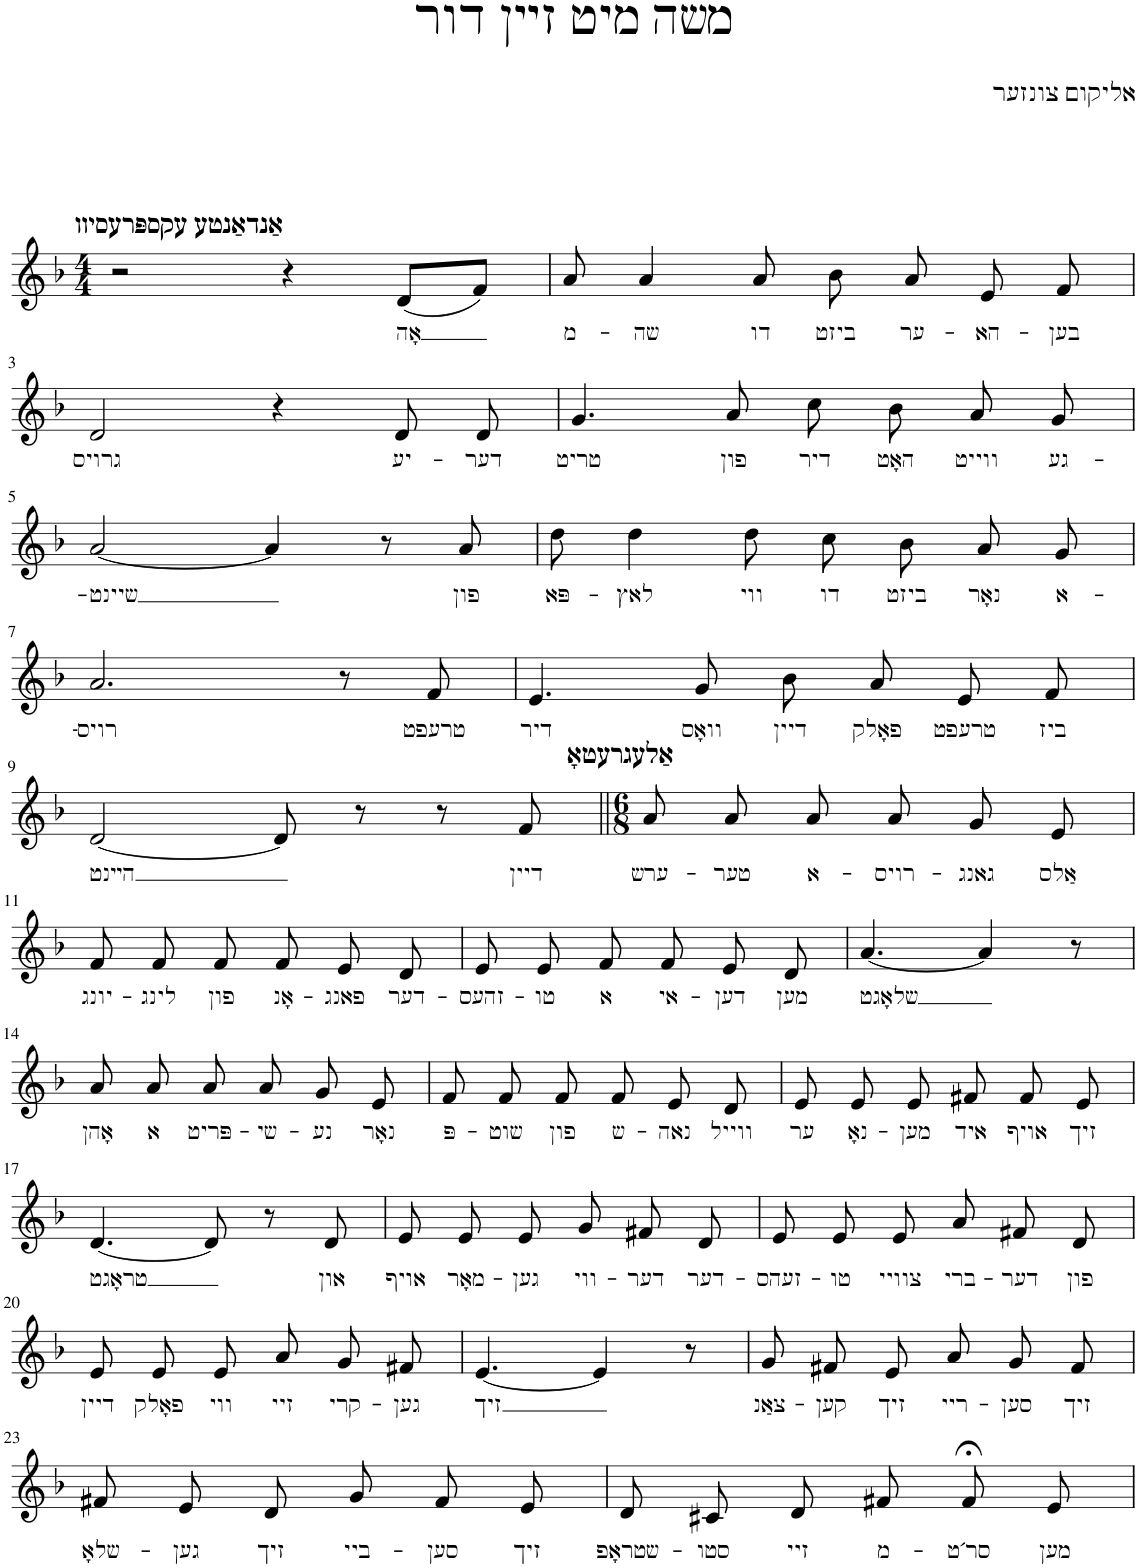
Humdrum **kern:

**kern	**text
*part1	*part1
*staff1	*staff1
*I"Piano	*
*I'Pno.	*
*clefG2	*
*k[b-]	*
*M4/4	*
=1	=1
!LO:TX:a:B:t=אַנדאַנטע עקספּרעסיװ	!
2r	.
4r	.
!	!LO:LY:b
(8d/L	אָה
8f/J)	.
=2	=2
!	!LO:LY:b
8a/	מ-
!	!LO:LY:b
4a/	-שה
!	!LO:LY:b
8a/	דו
!	!LO:LY:b
8b-\	ביזט
!	!LO:LY:b
8a/	ער-
!	!LO:LY:b
8e/	-הא-
!	!LO:LY:b
8f/	-בען
!!LO:LB:g=z
=3	=3
!	!LO:LY:b
2d/	גרויס
4r	.
!	!LO:LY:b
8d/	יע-
!	!LO:LY:b
8d/	-דער
=4	=4
!	!LO:LY:b
4.g/	טריט
!	!LO:LY:b
8a/	פון
!	!LO:LY:b
8cc\	דיר
!	!LO:LY:b
8b-\	האָט
!	!LO:LY:b
8a/	ווייט
!	!LO:LY:b
8g/	גע-
!!LO:LB:g=z
=5	=5
!	!LO:LY:b
[2a/	-שיינט
4a/]	.
8r	.
!	!LO:LY:b
8a/	פון
=6	=6
!	!LO:LY:b
8dd\	פּא-
!	!LO:LY:b
4dd\	-לאץ
!	!LO:LY:b
8dd\	ווי
!	!LO:LY:b
8cc\	דו
!	!LO:LY:b
8b-\	ביזט
!	!LO:LY:b
8a/	נאָר
!	!LO:LY:b
8g/	א-
!!LO:LB:g=z
=7	=7
!	!LO:LY:b
2.a/	-רויס
8r	.
!	!LO:LY:b
8f/	טרעפט
=8	=8
!	!LO:LY:b
4.e/	דיר
!	!LO:LY:b
8g/	וואָס
!	!LO:LY:b
8b-\	דיין
!	!LO:LY:b
8a/	פאָלק
!	!LO:LY:b
8e/	טרעפט
!	!LO:LY:b
8f/	ביז
!!LO:LB:g=z
=9	=9
!	!LO:LY:b
[2d/	הײנט
8d/]	.
8r	.
8r	.
!	!LO:LY:b
8f/	דיין
=10||	=10||
*M6/8	*
!LO:TX:a:B:t=אַלעגרעטאָ	!
!	!LO:LY:b
8a/	ערש-
!	!LO:LY:b
8a/	-טער
!	!LO:LY:b
8a/	א-
!	!LO:LY:b
8a/	-רויס-
!	!LO:LY:b
8g/	-גאנג
!	!LO:LY:b
8e/	אַלס
!!LO:LB:g=z
=11	=11
!	!LO:LY:b
8f/	יונג-
!	!LO:LY:b
8f/	-לינג
!	!LO:LY:b
8f/	פון
!	!LO:LY:b
8f/	אָנ-
!	!LO:LY:b
8e/	-פאנג
!	!LO:LY:b
8d/	דער-
=12	=12
!	!LO:LY:b
8e/	-זהעס-
!	!LO:LY:b
8e/	-טו
!	!LO:LY:b
8f/	א
!	!LO:LY:b
8f/	אי-
!	!LO:LY:b
8e/	-דען
!	!LO:LY:b
8d/	מען
=13	=13
!	!LO:LY:b
[4.a/	שלאָגט
4a/]	.
8r	.
!!LO:LB:g=z
=14	=14
!	!LO:LY:b
8a/	אָהן
!	!LO:LY:b
8a/	א
!	!LO:LY:b
8a/	פּריט-
!	!LO:LY:b
8a/	-שי-
!	!LO:LY:b
8g/	-נע
!	!LO:LY:b
8e/	נאָר
=15	=15
!	!LO:LY:b
8f/	פּ-
!	!LO:LY:b
8f/	-שוט
!	!LO:LY:b
8f/	פון
!	!LO:LY:b
8f/	ש-
!	!LO:LY:b
8e/	-נאה
!	!LO:LY:b
8d/	ווייל
=16	=16
!	!LO:LY:b
8e/	ער
!	!LO:LY:b
8e/	נאָ-
!	!LO:LY:b
8e/	-מען
!	!LO:LY:b
8f#X/	איד
!	!LO:LY:b
8f#/	אויף
!	!LO:LY:b
8e/	זיך
!!LO:LB:g=z
=17	=17
!	!LO:LY:b
[4.d/	טראָגט
8d/]	.
8r	.
!	!LO:LY:b
8d/	און
=18	=18
!	!LO:LY:b
8e/	אויף
!	!LO:LY:b
8e/	מאָר-
!	!LO:LY:b
8e/	-גען
!	!LO:LY:b
8g/	ווי-
!	!LO:LY:b
8f#X/	-דער
!	!LO:LY:b
8d/	דער-
=19	=19
!	!LO:LY:b
8e/	-זעהס-
!	!LO:LY:b
8e/	-טו
!	!LO:LY:b
8e/	צוויי
!	!LO:LY:b
8a/	ברי-
!	!LO:LY:b
8f#X/	-דער
!	!LO:LY:b
8d/	פון
!!LO:LB:g=z
=20	=20
!	!LO:LY:b
8e/	דיין
!	!LO:LY:b
8e/	פאָלק
!	!LO:LY:b
8e/	ווי
!	!LO:LY:b
8a/	זיי
!	!LO:LY:b
8g/	קרי-
!	!LO:LY:b
8f#X/	-גען
=21	=21
!	!LO:LY:b
[4.e/	זיך
4e/]	.
8r	.
=22	=22
!	!LO:LY:b
8g/	צאַנ-
!	!LO:LY:b
8f#X/	-קען
!	!LO:LY:b
8e/	זיך
!	!LO:LY:b
8a/	ריי-
!	!LO:LY:b
8g/	-סען
!	!LO:LY:b
8f#/	זיך
!!LO:LB:g=z
=23	=23
!	!LO:LY:b
8f#X/	שלאָ-
!	!LO:LY:b
8e/	-גען
!	!LO:LY:b
8d/	זיך
!	!LO:LY:b
8g/	ביי-
!	!LO:LY:b
8f#/	-סען
!	!LO:LY:b
8e/	זיך
=24	=24
!	!LO:LY:b
8d/	שטראָפ-
!	!LO:LY:b
8c#X/	-סטו
!	!LO:LY:b
8d/	זיי
!	!LO:LY:b
8f#X/	מ-
!	!LO:LY:b
8f#;</	-סר´ט
!	!LO:LY:b
8e/	מען
=	=
*-	*-
